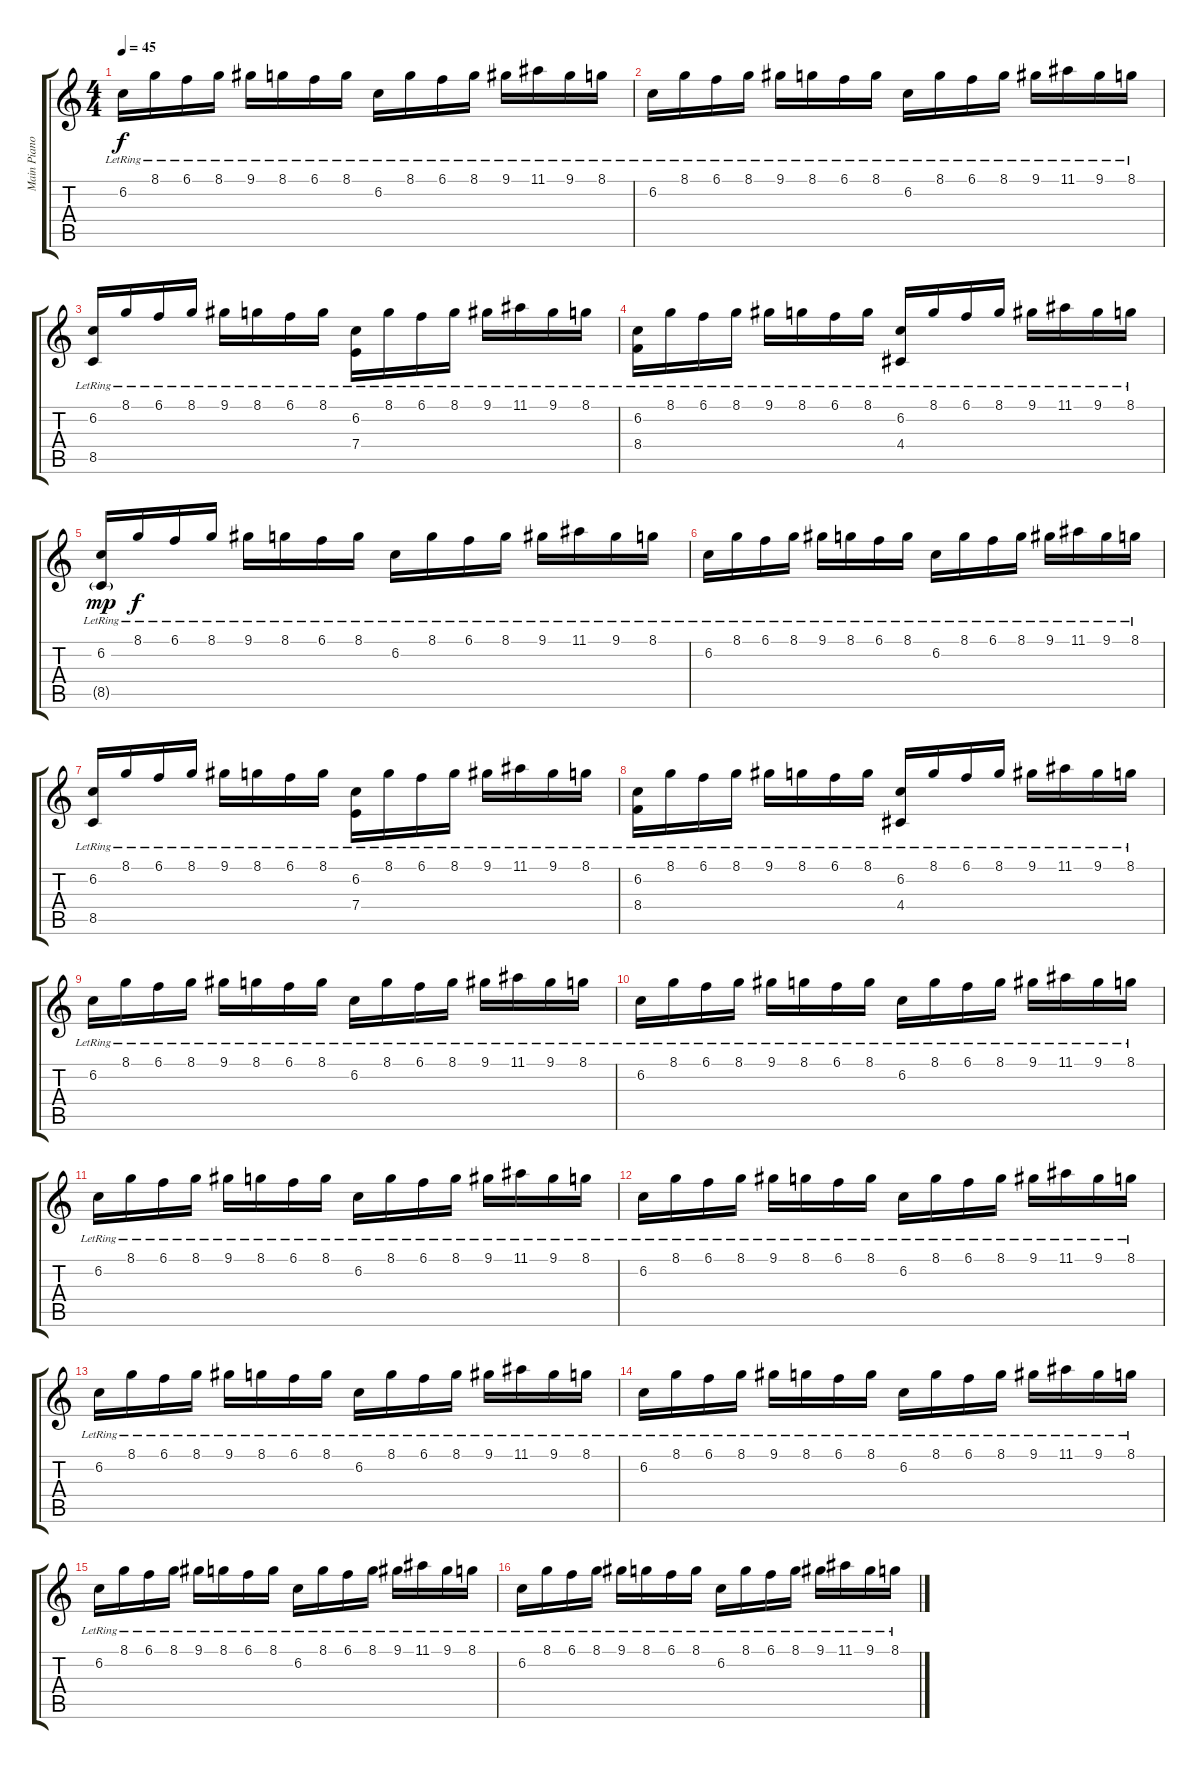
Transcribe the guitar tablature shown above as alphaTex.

\track ("Main Piano" "Main Piano") {instrument acousticgrandpiano}
\staff {score tabs}
\tuning (B4 Gb4 D4 A3 E3 B2) {hide}
\ts (4 4)
\tempo 45
\clef g2
\ks c
6.2{lr}.16{dy f instrument acousticgrandpiano} 8.1{lr}.16 6.1{lr}.16 8.1{lr}.16 9.1{lr}.16 8.1{lr}.16 6.1{lr}.16 8.1{lr}.16 6.2{lr}.16 8.1{lr}.16 6.1{lr}.16 8.1{lr}.16 9.1{lr}.16 11.1{lr}.16 9.1{lr}.16 8.1{lr}.16 |
6.2{lr}.16 8.1{lr}.16 6.1{lr}.16 8.1{lr}.16 9.1{lr}.16 8.1{lr}.16 6.1{lr}.16 8.1{lr}.16 6.2{lr}.16 8.1{lr}.16 6.1{lr}.16 8.1{lr}.16 9.1{lr}.16 11.1{lr}.16 9.1{lr}.16 8.1{lr}.16 |
(6.2{lr} 8.5{lr}).16 8.1{lr}.16 6.1{lr}.16 8.1{lr}.16 9.1{lr}.16 8.1{lr}.16 6.1{lr}.16 8.1{lr}.16 (6.2{lr} 7.4{lr}).16 8.1{lr}.16 6.1{lr}.16 8.1{lr}.16 9.1{lr}.16 11.1{lr}.16 9.1{lr}.16 8.1{lr}.16 |
(6.2{lr} 8.4{lr}).16 8.1{lr}.16 6.1{lr}.16 8.1{lr}.16 9.1{lr}.16 8.1{lr}.16 6.1{lr}.16 8.1{lr}.16 (6.2{lr} 4.4{lr}).16 8.1{lr}.16 6.1{lr}.16 8.1{lr}.16 9.1{lr}.16 11.1{lr}.16 9.1{lr}.16 8.1{lr}.16 |
(6.2{lr} 8.5{g lr}).16{dy mp} 8.1{lr}.16{dy f} 6.1{lr}.16 8.1{lr}.16 9.1{lr}.16 8.1{lr}.16 6.1{lr}.16 8.1{lr}.16 6.2{lr}.16 8.1{lr}.16 6.1{lr}.16 8.1{lr}.16 9.1{lr}.16 11.1{lr}.16 9.1{lr}.16 8.1{lr}.16 |
6.2{lr}.16 8.1{lr}.16 6.1{lr}.16 8.1{lr}.16 9.1{lr}.16 8.1{lr}.16 6.1{lr}.16 8.1{lr}.16 6.2{lr}.16 8.1{lr}.16 6.1{lr}.16 8.1{lr}.16 9.1{lr}.16 11.1{lr}.16 9.1{lr}.16 8.1{lr}.16 |
(6.2{lr} 8.5{lr}).16 8.1{lr}.16 6.1{lr}.16 8.1{lr}.16 9.1{lr}.16 8.1{lr}.16 6.1{lr}.16 8.1{lr}.16 (6.2{lr} 7.4{lr}).16 8.1{lr}.16 6.1{lr}.16 8.1{lr}.16 9.1{lr}.16 11.1{lr}.16 9.1{lr}.16 8.1{lr}.16 |
(6.2{lr} 8.4{lr}).16 8.1{lr}.16 6.1{lr}.16 8.1{lr}.16 9.1{lr}.16 8.1{lr}.16 6.1{lr}.16 8.1{lr}.16 (6.2{lr} 4.4{lr}).16 8.1{lr}.16 6.1{lr}.16 8.1{lr}.16 9.1{lr}.16 11.1{lr}.16 9.1{lr}.16 8.1{lr}.16 |
6.2{lr}.16 8.1{lr}.16 6.1{lr}.16 8.1{lr}.16 9.1{lr}.16 8.1{lr}.16 6.1{lr}.16 8.1{lr}.16 6.2{lr}.16 8.1{lr}.16 6.1{lr}.16 8.1{lr}.16 9.1{lr}.16 11.1{lr}.16 9.1{lr}.16 8.1{lr}.16 |
6.2{lr}.16 8.1{lr}.16 6.1{lr}.16 8.1{lr}.16 9.1{lr}.16 8.1{lr}.16 6.1{lr}.16 8.1{lr}.16 6.2{lr}.16 8.1{lr}.16 6.1{lr}.16 8.1{lr}.16 9.1{lr}.16 11.1{lr}.16 9.1{lr}.16 8.1{lr}.16 |
6.2{lr}.16 8.1{lr}.16 6.1{lr}.16 8.1{lr}.16 9.1{lr}.16 8.1{lr}.16 6.1{lr}.16 8.1{lr}.16 6.2{lr}.16 8.1{lr}.16 6.1{lr}.16 8.1{lr}.16 9.1{lr}.16 11.1{lr}.16 9.1{lr}.16 8.1{lr}.16 |
6.2{lr}.16 8.1{lr}.16 6.1{lr}.16 8.1{lr}.16 9.1{lr}.16 8.1{lr}.16 6.1{lr}.16 8.1{lr}.16 6.2{lr}.16 8.1{lr}.16 6.1{lr}.16 8.1{lr}.16 9.1{lr}.16 11.1{lr}.16 9.1{lr}.16 8.1{lr}.16 |
6.2{lr}.16 8.1{lr}.16 6.1{lr}.16 8.1{lr}.16 9.1{lr}.16 8.1{lr}.16 6.1{lr}.16 8.1{lr}.16 6.2{lr}.16 8.1{lr}.16 6.1{lr}.16 8.1{lr}.16 9.1{lr}.16 11.1{lr}.16 9.1{lr}.16 8.1{lr}.16 |
6.2{lr}.16 8.1{lr}.16 6.1{lr}.16 8.1{lr}.16 9.1{lr}.16 8.1{lr}.16 6.1{lr}.16 8.1{lr}.16 6.2{lr}.16 8.1{lr}.16 6.1{lr}.16 8.1{lr}.16 9.1{lr}.16 11.1{lr}.16 9.1{lr}.16 8.1{lr}.16 |
6.2{lr}.16 8.1{lr}.16 6.1{lr}.16 8.1{lr}.16 9.1{lr}.16 8.1{lr}.16 6.1{lr}.16 8.1{lr}.16 6.2{lr}.16 8.1{lr}.16 6.1{lr}.16 8.1{lr}.16 9.1{lr}.16 11.1{lr}.16 9.1{lr}.16 8.1{lr}.16 |
6.2{lr}.16 8.1{lr}.16 6.1{lr}.16 8.1{lr}.16 9.1{lr}.16 8.1{lr}.16 6.1{lr}.16 8.1{lr}.16 6.2{lr}.16 8.1{lr}.16 6.1{lr}.16 8.1{lr}.16 9.1{lr}.16 11.1{lr}.16 9.1{lr}.16 8.1{lr}.16
